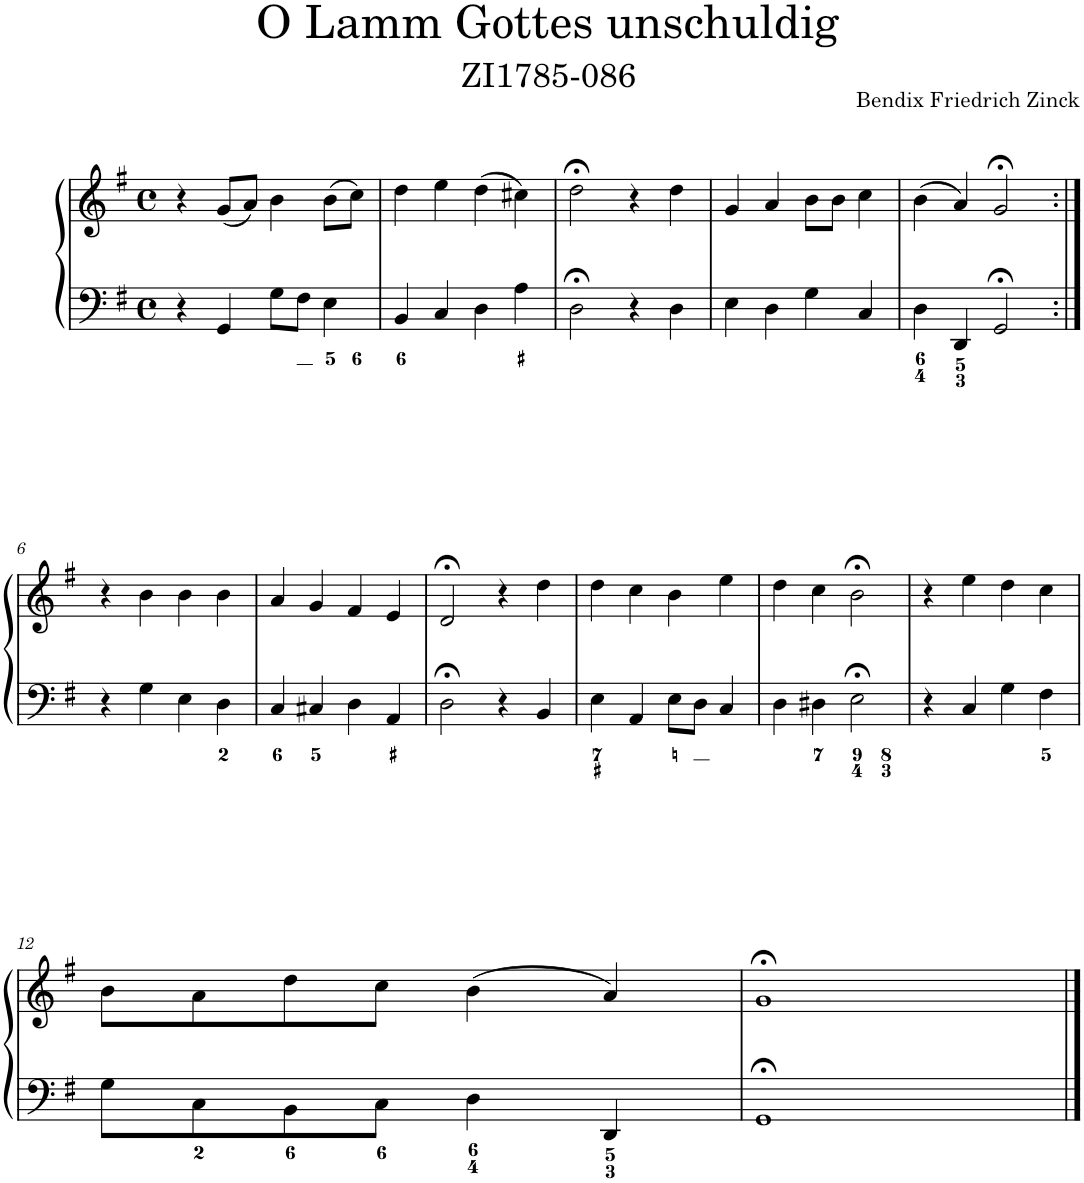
**kern	**kern
*part1	*part1
*staff2	*staff1
*I"Piano	*
*I'Pno.	*
*clefF4	*clefG2
*k[f#]	*k[f#]
*M4/4	*M4/4
*met(c)	*met(c)
=1	=1
4r	4r
4GG/	(8g/L
.	8a/J)
8G\L	4b\
8F#\J	.
4E\	(8b\L
.	8cc\J)
=2	=2
4BB/	4dd\
4C/	4ee\
4D\	(4dd\
4A\	4cc#X\)
=3	=3
2D;<\	2dd;<\
4r	4r
4D\	4dd\
=4	=4
4E\	4g/
4D\	4a/
4G\	8b\L
.	8b\J
4C/	4cc\
=5	=5
4D\	(4b\
4DD/	4a/)
2GG;</	2g;</
!!LO:LB:g=z
=6:|!	=6:|!
4r	4r
4G\	4b\
4E\	4b\
4D\	4b\
=7	=7
4C/	4a/
4C#X/	4g/
4D\	4f#/
4AA/	4e/
=8	=8
2D;<\	2d;</
4r	4r
4BB/	4dd\
=9	=9
4E\	4dd\
4AA/	4cc\
8E\L	4b\
8D\J	.
4C/	4ee\
=10	=10
4D\	4dd\
4D#X\	4cc\
2E;<\	2b;<\
=11	=11
4r	4r
4C/	4ee\
4G\	4dd\
4F#\	4cc\
!!LO:LB:g=z
=12	=12
8G\L	8b\L
8C\	8a\
8BB\	8dd\
8C\J	8cc\J
4D\	(4b\
4DD/	4a/)
=13	=13
1GG;<	1g;<
==	==
*-	*-
